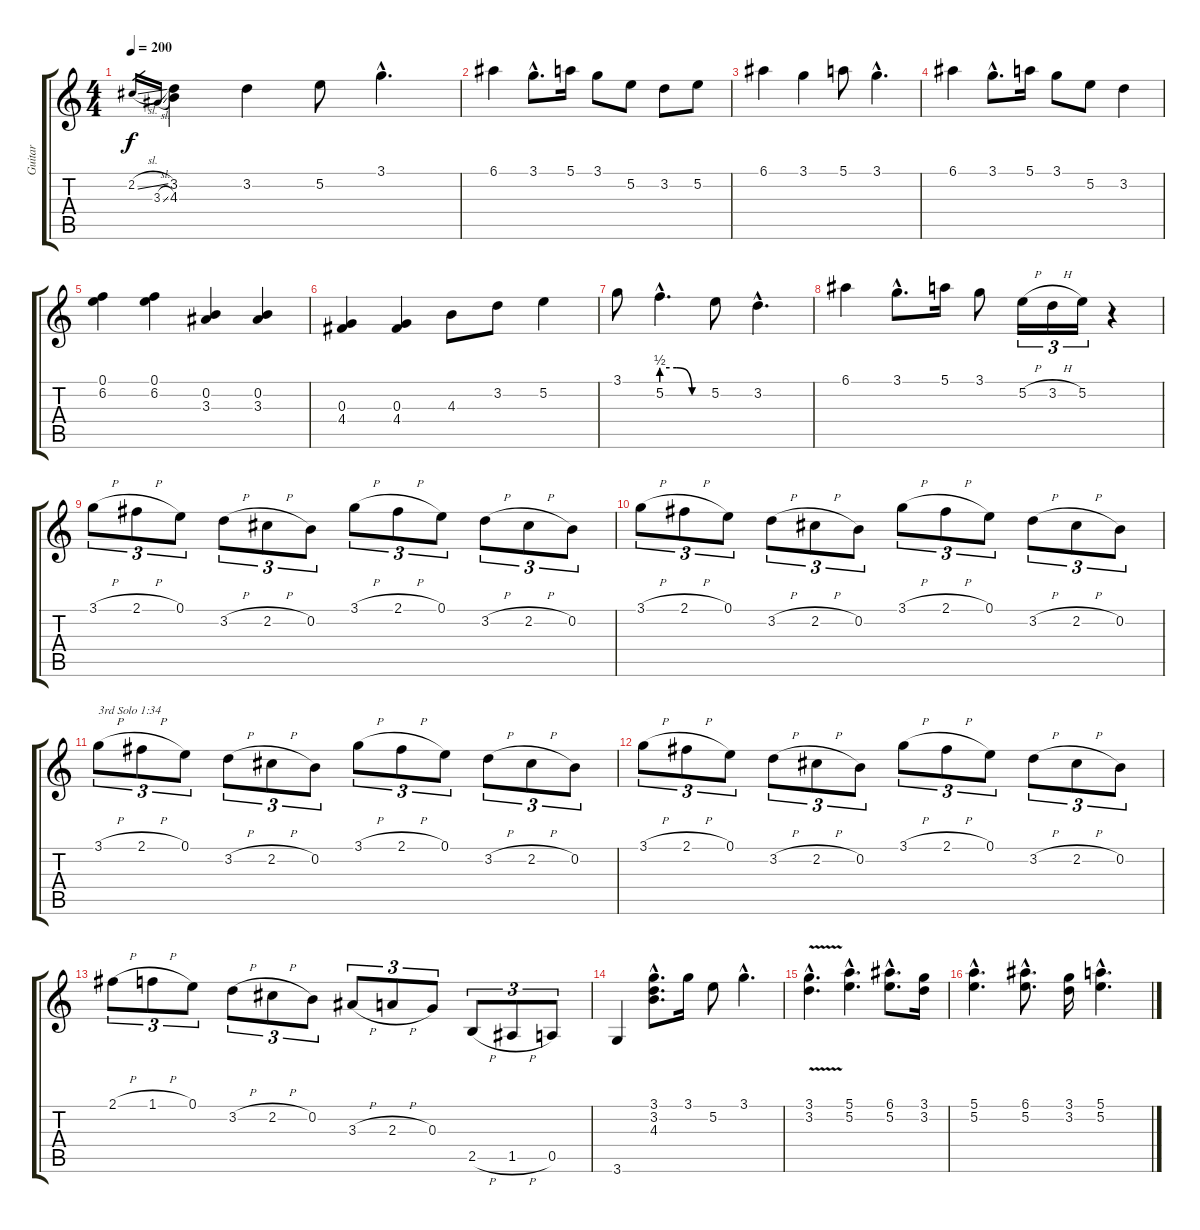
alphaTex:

\track ("Guitar" "Guitar") {instrument electricguitarjazz}
\staff {score tabs}
\tuning (E4 B3 G3 D3 A2 E2) {hide}
\ts (4 4)
\tempo 200
\clef g2
\ks c
2.2{sl}.16{gr dy f} 3.3{sl}.16{gr} (3.2 4.3).4 3.2.4 5.2.8 3.1{hac}.4{d} |
6.1.4 3.1{hac}.8{d} 5.1.16 3.1.8 5.2.8 3.2.8 5.2.8 |
6.1.4 3.1.4 5.1.8 3.1{hac}.4{d} |
6.1.4 3.1{hac}.8{d} 5.1.16 3.1.8 5.2.8 3.2.4 |
(0.1 6.2).4 (0.1 6.2).4 (0.2 3.3).4 (0.2 3.3).4 |
(0.3 4.4).4 (0.3 4.4).4 4.3.8 3.2.8 5.2.4 |
3.1.8 5.2{be (custom 0 2 20 2 40 0 60 0) hac}.4{d} 5.2.8 3.2{hac}.4{d} |
6.1.4 3.1{hac}.8{d} 5.1.16 3.1.8 5.2{h}.16{tu (3 2)} 3.2{h}.16{tu (3 2)} 5.2.16{tu (3 2)} r.4 |
3.1{h}.8{tu (3 2)} 2.1{h}.8{tu (3 2)} 0.1.8{tu (3 2)} 3.2{h}.8{tu (3 2)} 2.2{h}.8{tu (3 2)} 0.2.8{tu (3 2)} 3.1{h}.8{tu (3 2)} 2.1{h}.8{tu (3 2)} 0.1.8{tu (3 2)} 3.2{h}.8{tu (3 2)} 2.2{h}.8{tu (3 2)} 0.2.8{tu (3 2)} |
3.1{h}.8{tu (3 2)} 2.1{h}.8{tu (3 2)} 0.1.8{tu (3 2)} 3.2{h}.8{tu (3 2)} 2.2{h}.8{tu (3 2)} 0.2.8{tu (3 2)} 3.1{h}.8{tu (3 2)} 2.1{h}.8{tu (3 2)} 0.1.8{tu (3 2)} 3.2{h}.8{tu (3 2)} 2.2{h}.8{tu (3 2)} 0.2.8{tu (3 2)} |
3.1{h}.8{tu (3 2) txt "3rd Solo 1:34"} 2.1{h}.8{tu (3 2)} 0.1.8{tu (3 2)} 3.2{h}.8{tu (3 2)} 2.2{h}.8{tu (3 2)} 0.2.8{tu (3 2)} 3.1{h}.8{tu (3 2)} 2.1{h}.8{tu (3 2)} 0.1.8{tu (3 2)} 3.2{h}.8{tu (3 2)} 2.2{h}.8{tu (3 2)} 0.2.8{tu (3 2)} |
3.1{h}.8{tu (3 2)} 2.1{h}.8{tu (3 2)} 0.1.8{tu (3 2)} 3.2{h}.8{tu (3 2)} 2.2{h}.8{tu (3 2)} 0.2.8{tu (3 2)} 3.1{h}.8{tu (3 2)} 2.1{h}.8{tu (3 2)} 0.1.8{tu (3 2)} 3.2{h}.8{tu (3 2)} 2.2{h}.8{tu (3 2)} 0.2.8{tu (3 2)} |
2.1{h}.8{tu (3 2)} 1.1{h}.8{tu (3 2)} 0.1.8{tu (3 2)} 3.2{h}.8{tu (3 2)} 2.2{h}.8{tu (3 2)} 0.2.8{tu (3 2)} 3.3{h}.8{tu (3 2)} 2.3{h}.8{tu (3 2)} 0.3.8{tu (3 2)} 2.5{h}.8{tu (3 2)} 1.5{h}.8{tu (3 2)} 0.5.8{tu (3 2)} |
3.6.4 (3.1{hac} 3.2{hac} 4.3{hac}).8{d} 3.1.16 5.2.8 3.1{hac}.4{d} |
(3.1{v hac} 3.2{v hac}).4{d} (5.1{hac} 5.2{hac}).4{d} (6.1{hac} 5.2{hac}).8{d} (3.1 3.2).16 |
(5.1{hac} 5.2{hac}).4{d} (6.1{hac} 5.2{hac}).8{d} (3.1 3.2).16 (5.1{hac} 5.2{hac}).4{d}
